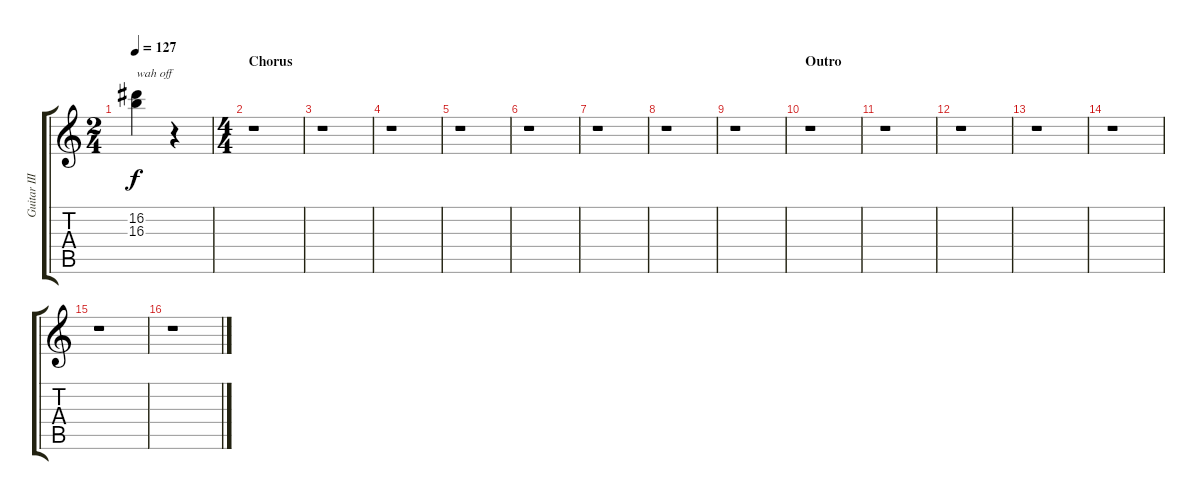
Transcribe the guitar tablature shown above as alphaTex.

\track ("Guitar III" "Guitar III") {instrument distortionguitar}
\staff {score tabs}
\tuning (E4 B3 G3 D3 A2 E2) {hide}
\ts (2 4)
\tempo 127
\clef g2
\ks c
(16.2{t} 16.3{t}).4{txt "wah off" dy f} r.4 |
\ts (4 4)
\section ("" "Chorus")
r.1 |
r.1 |
r.1 |
r.1 |
r.1 |
r.1 |
r.1 |
r.1 |
\section ("" "Outro")
r.1 |
r.1 |
r.1 |
r.1 |
r.1 |
r.1 |
r.1
